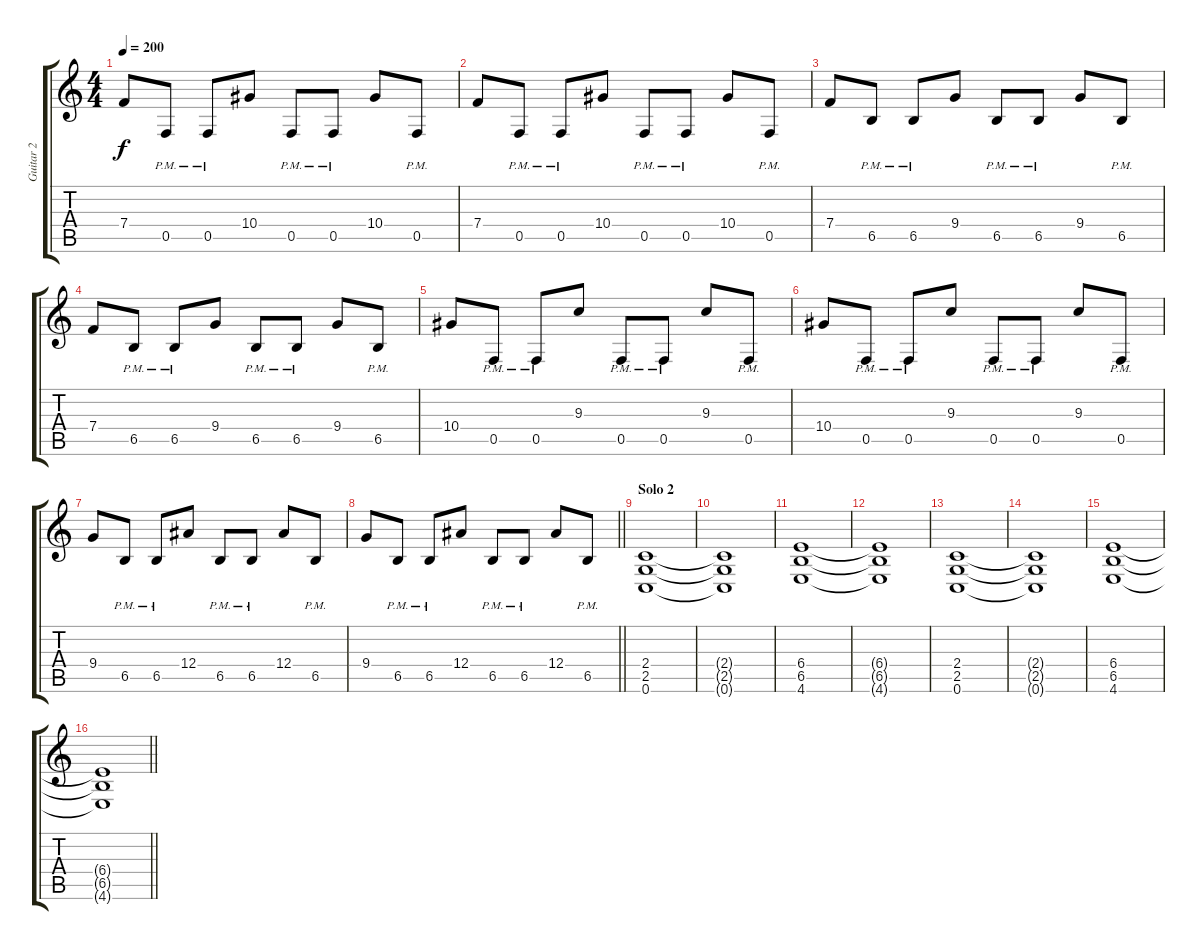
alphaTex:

\track ("Guitar 2" "Guitar 2") {instrument distortionguitar}
\staff {score tabs}
\tuning (C4 G3 Eb3 Bb2 F2 C2) {hide}
\ts (4 4)
\tempo 200
\clef g2
\ks c
7.4.8{dy f} 0.5{pm}.8 0.5{pm}.8 10.4.8 0.5{pm}.8 0.5{pm}.8 10.4.8 0.5{pm}.8 |
7.4.8 0.5{pm}.8 0.5{pm}.8 10.4.8 0.5{pm}.8 0.5{pm}.8 10.4.8 0.5{pm}.8 |
7.4.8 6.5{pm}.8 6.5{pm}.8 9.4.8 6.5{pm}.8 6.5{pm}.8 9.4.8 6.5{pm}.8 |
7.4.8 6.5{pm}.8 6.5{pm}.8 9.4.8 6.5{pm}.8 6.5{pm}.8 9.4.8 6.5{pm}.8 |
10.4.8 0.5{pm}.8 0.5{pm}.8 9.3.8 0.5{pm}.8 0.5{pm}.8 9.3.8 0.5{pm}.8 |
10.4.8 0.5{pm}.8 0.5{pm}.8 9.3.8 0.5{pm}.8 0.5{pm}.8 9.3.8 0.5{pm}.8 |
9.4.8 6.5{pm}.8 6.5{pm}.8 12.4.8 6.5{pm}.8 6.5{pm}.8 12.4.8 6.5{pm}.8 |
\barLineRight lightlight
9.4.8 6.5{pm}.8 6.5{pm}.8 12.4.8 6.5{pm}.8 6.5{pm}.8 12.4.8 6.5{pm}.8 |
\section ("" "Solo 2")
(2.4 2.5 0.6).1 |
(2.4{t} 2.5{t} 0.6{t}).1 |
(6.4 6.5 4.6).1 |
(6.4{t} 6.5{t} 4.6{t}).1 |
(2.4 2.5 0.6).1 |
(2.4{t} 2.5{t} 0.6{t}).1 |
(6.4 6.5 4.6).1 |
\barLineRight lightlight
(6.4{t} 6.5{t} 4.6{t}).1
